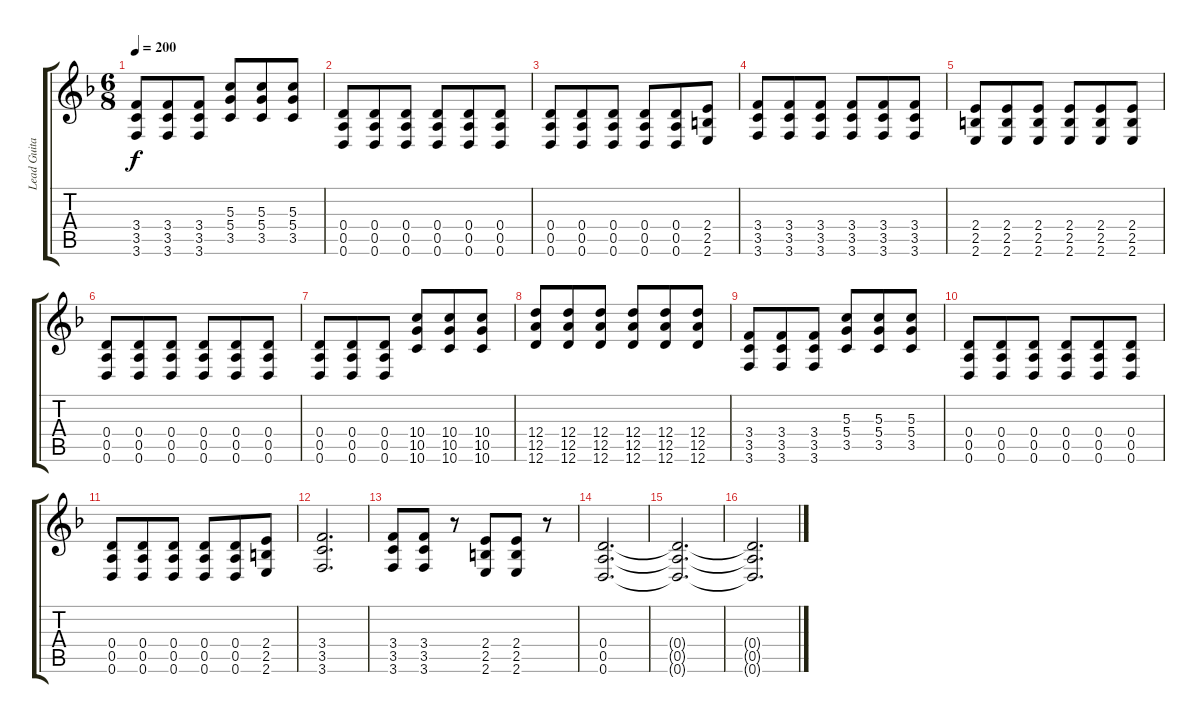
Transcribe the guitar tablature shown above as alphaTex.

\track ("Lead Guitar" "Lead Guita") {instrument distortionguitar}
\staff {score tabs}
\tuning (E4 B3 G3 D3 A2 D2) {hide}
\ts (6 8)
\tempo 200
\clef g2
\ks dminor
(3.4 3.5 3.6).8{dy f} (3.4 3.5 3.6).8 (3.4 3.5 3.6).8 (5.3 5.4 3.5).8 (5.3 5.4 3.5).8 (5.3 5.4 3.5).8 |
(0.4 0.5 0.6).8 (0.4 0.5 0.6).8 (0.4 0.5 0.6).8 (0.4 0.5 0.6).8 (0.4 0.5 0.6).8 (0.4 0.5 0.6).8 |
(0.4 0.5 0.6).8 (0.4 0.5 0.6).8 (0.4 0.5 0.6).8 (0.4 0.5 0.6).8 (0.4 0.5 0.6).8 (2.4 2.5 2.6).8 |
(3.4 3.5 3.6).8 (3.4 3.5 3.6).8 (3.4 3.5 3.6).8 (3.4 3.5 3.6).8 (3.4 3.5 3.6).8 (3.4 3.5 3.6).8 |
(2.4 2.5 2.6).8 (2.4 2.5 2.6).8 (2.4 2.5 2.6).8 (2.4 2.5 2.6).8 (2.4 2.5 2.6).8 (2.4 2.5 2.6).8 |
(0.4 0.5 0.6).8 (0.4 0.5 0.6).8 (0.4 0.5 0.6).8 (0.4 0.5 0.6).8 (0.4 0.5 0.6).8 (0.4 0.5 0.6).8 |
(0.4 0.5 0.6).8 (0.4 0.5 0.6).8 (0.4 0.5 0.6).8 (10.4 10.5 10.6).8 (10.4 10.5 10.6).8 (10.4 10.5 10.6).8 |
(12.4 12.5 12.6).8 (12.4 12.5 12.6).8 (12.4 12.5 12.6).8 (12.4 12.5 12.6).8 (12.4 12.5 12.6).8 (12.4 12.5 12.6).8 |
(3.4 3.5 3.6).8 (3.4 3.5 3.6).8 (3.4 3.5 3.6).8 (5.3 5.4 3.5).8 (5.3 5.4 3.5).8 (5.3 5.4 3.5).8 |
(0.4 0.5 0.6).8 (0.4 0.5 0.6).8 (0.4 0.5 0.6).8 (0.4 0.5 0.6).8 (0.4 0.5 0.6).8 (0.4 0.5 0.6).8 |
(0.4 0.5 0.6).8 (0.4 0.5 0.6).8 (0.4 0.5 0.6).8 (0.4 0.5 0.6).8 (0.4 0.5 0.6).8 (2.4 2.5 2.6).8 |
(3.4 3.5 3.6).2{d} |
(3.4 3.5 3.6).8 (3.4 3.5 3.6).8 r.8 (2.4 2.5 2.6).8 (2.4 2.5 2.6).8 r.8 |
(0.4 0.5 0.6).2{d} |
(0.4{t} 0.5{t} 0.6{t}).2{d} |
(0.4{t} 0.5{t} 0.6{t}).2{d}
